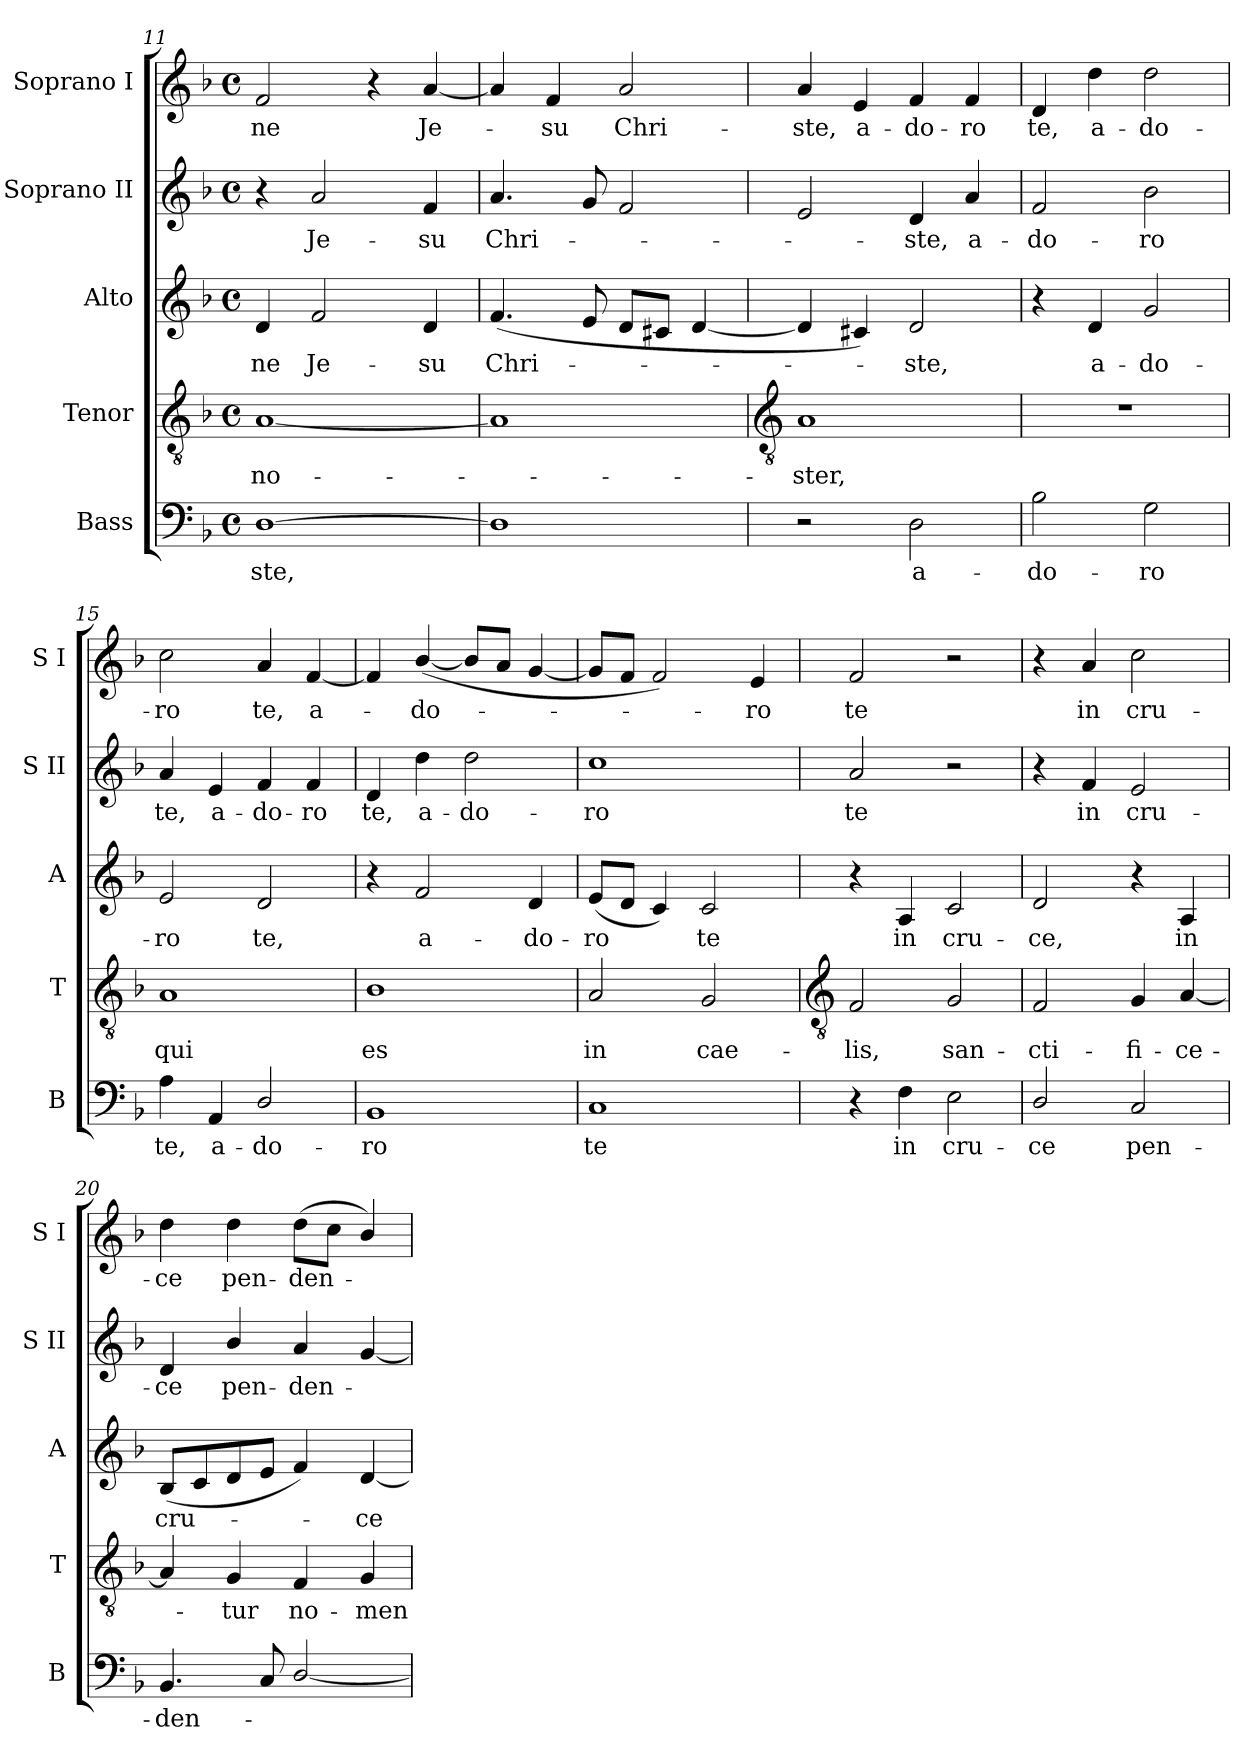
**kern	**text	**kern	**text	**kern	**text	**kern	**text	**kern	**text
*part5	*part5	*part4	*part4	*part3	*part3	*part2	*part2	*part1	*part1
*staff5	*staff5	*staff4	*staff4	*staff3	*staff3	*staff2	*staff2	*staff1	*staff1
*I"Bass	*	*I"Tenor	*	*I"Alto	*	*I"Soprano II	*	*I"Soprano I	*
*I'B	*	*I'T	*	*I'A	*	*I'S II	*	*I'S I	*
*clefF4	*	*clefGv2	*	*clefG2	*	*clefG2	*	*clefG2	*
*k[b-]	*	*k[b-]	*	*k[b-]	*	*k[b-]	*	*k[b-]	*
*F:	*	*F:	*	*F:	*	*F:	*	*F:	*
*M4/4	*	*M4/4	*	*M4/4	*	*M4/4	*	*M4/4	*
*met(c)	*	*met(c)	*	*met(c)	*	*met(c)	*	*met(c)	*
=11	=11	=11	=11	=11	=11	=11	=11	=11	=11
!	!LO:LY:b	!	!LO:LY:b	!	!LO:LY:b	!	!	!	!LO:LY:b
[1D	-ste,	[1A	no-	4d	-ne	4r	.	2f	-ne
!	!	!	!	!	!LO:LY:b	!	!LO:LY:b	!	!
.	.	.	.	2f	Je-	2a	Je-	.	.
.	.	.	.	.	.	.	.	4r	.
!	!	!	!	!	!LO:LY:b	!	!LO:LY:b	!	!LO:LY:b
.	.	.	.	4d	-su	4f	-su	[4a	Je-
=12	=12	=12	=12	=12	=12	=12	=12	=12	=12
!	!	!	!	!	!LO:LY:b	!	!LO:LY:b	!	!
1D]	.	1A]	.	(<4.f	Chri-	4.a	Chri-	4a]	.
!	!	!	!	!	!	!	!	!	!LO:LY:b
.	.	.	.	.	.	.	.	4f	su
.	.	.	.	8e	.	8g	.	.	.
!	!	!	!	!	!	!	!	!	!LO:LY:b
.	.	.	.	8dL	.	2f	.	2a	Chri-
.	.	.	.	8c#XJ	.	.	.	.	.
.	.	.	.	[4d	.	.	.	.	.
!!LO:LB:g=z
=13	=13	=13	=13	=13	=13	=13	=13	=13	=13
*	*	*clefGv2	*	*	*	*	*	*	*
!	!	!	!LO:LY:b	!	!	!	!	!	!LO:LY:b
2r	.	1A	ster,	4d]	.	2e	.	4a	-ste,
!	!	!	!	!	!	!	!	!	!LO:LY:b
.	.	.	.	4c#X)	.	.	.	4e	a-
!	!LO:LY:b	!	!	!	!LO:LY:b	!	!LO:LY:b	!	!LO:LY:b
2D	a-	.	.	2d	-ste,	4d	ste,	4f	-do-
!	!	!	!	!	!	!	!LO:LY:b	!	!LO:LY:b
.	.	.	.	.	.	4a	a-	4f	-ro
=14	=14	=14	=14	=14	=14	=14	=14	=14	=14
!	!LO:LY:b	!	!	!	!	!	!LO:LY:b	!	!LO:LY:b
2B-	-do-	1r	.	4r	.	2f	-do-	4d	te,
!	!	!	!	!	!LO:LY:b	!	!	!	!LO:LY:b
.	.	.	.	4d	a-	.	.	4dd	a-
!	!LO:LY:b	!	!	!	!LO:LY:b	!	!LO:LY:b	!	!LO:LY:b
2G	-ro	.	.	2g	-do-	2b-	-ro	2dd	-do-
=15	=15	=15	=15	=15	=15	=15	=15	=15	=15
!	!LO:LY:b	!	!LO:LY:b	!	!LO:LY:b	!	!LO:LY:b	!	!LO:LY:b
4A	te,	1A	qui	2e	-ro	4a	te,	2cc	-ro
!	!LO:LY:b	!	!	!	!	!	!LO:LY:b	!	!
4AA	a-	.	.	.	.	4e	a-	.	.
!	!LO:LY:b	!	!	!	!LO:LY:b	!	!LO:LY:b	!	!LO:LY:b
2D/	-do-	.	.	2d	te,	4f	-do-	4a	te,
!	!	!	!	!	!	!	!LO:LY:b	!	!LO:LY:b
.	.	.	.	.	.	4f	-ro	[4f	a-
=16	=16	=16	=16	=16	=16	=16	=16	=16	=16
!	!LO:LY:b	!	!LO:LY:b	!	!	!	!LO:LY:b	!	!
1BB-	-ro	1B-	es	4r	.	4d	te,	4f]	.
!	!	!	!	!	!LO:LY:b	!	!LO:LY:b	!	!LO:LY:b
.	.	.	.	2f	a-	4dd	a-	(<[4b-/	do-
!	!	!	!	!	!	!	!LO:LY:b	!	!
.	.	.	.	.	.	2dd	-do-	8b-L]	.
.	.	.	.	.	.	.	.	8aJ	.
!	!	!	!	!	!LO:LY:b	!	!	!	!
.	.	.	.	4d	-do-	.	.	[4g	.
=17	=17	=17	=17	=17	=17	=17	=17	=17	=17
!	!LO:LY:b	!	!LO:LY:b	!	!LO:LY:b	!	!LO:LY:b	!	!
1C	te	2A	in	(<8eL	-ro	1cc	-ro	8gL]	.
.	.	.	.	8dJ	.	.	.	8fJ	.
.	.	.	.	4c)	.	.	.	2f)	.
!	!	!	!LO:LY:b	!	!LO:LY:b	!	!	!	!
.	.	2G	cae-	2c	te	.	.	.	.
!	!	!	!	!	!	!	!	!	!LO:LY:b
.	.	.	.	.	.	.	.	4e	ro
!!LO:LB:g=z
=18	=18	=18	=18	=18	=18	=18	=18	=18	=18
*	*	*clefGv2	*	*	*	*	*	*	*
!	!	!	!LO:LY:b	!	!	!	!LO:LY:b	!	!LO:LY:b
4r	.	2F	-lis,	4r	.	2a	te	2f	te
!	!LO:LY:b	!	!	!	!LO:LY:b	!	!	!	!
4F	in	.	.	4A	in	.	.	.	.
!	!LO:LY:b	!	!LO:LY:b	!	!LO:LY:b	!	!	!	!
2E	cru-	2G	san-	2c	cru-	2r	.	2r	.
=19	=19	=19	=19	=19	=19	=19	=19	=19	=19
!	!LO:LY:b	!	!LO:LY:b	!	!LO:LY:b	!	!	!	!
2D/	-ce	2F	-cti-	2d	-ce,	4r	.	4r	.
!	!	!	!	!	!	!	!LO:LY:b	!	!LO:LY:b
.	.	.	.	.	.	4f	in	4a	in
!	!LO:LY:b	!	!LO:LY:b	!	!	!	!LO:LY:b	!	!LO:LY:b
2C	pen-	4G	-fi-	4r	.	2e	cru-	2cc	cru-
!	!	!	!LO:LY:b	!	!LO:LY:b	!	!	!	!
.	.	[4A	-ce-	4A	in	.	.	.	.
=20	=20	=20	=20	=20	=20	=20	=20	=20	=20
!	!LO:LY:b	!	!	!	!LO:LY:b	!	!LO:LY:b	!	!LO:LY:b
4.BB-	-den-	4A]	.	(<8B-L	cru-	4d	-ce	4dd	-ce
.	.	.	.	8c	.	.	.	.	.
!	!	!	!LO:LY:b	!	!	!	!LO:LY:b	!	!LO:LY:b
.	.	4G	tur	8d	.	4b-/	pen-	4dd	pen-
8C	.	.	.	8eJ	.	.	.	.	.
!	!	!	!LO:LY:b	!	!	!	!LO:LY:b	!	!LO:LY:b
[2D/	.	4F	no-	4f)	.	4a	-den-	(>8ddL	-den-
.	.	.	.	.	.	.	.	8ccJ	.
!	!	!	!LO:LY:b	!	!LO:LY:b	!	!	!	!
.	.	4G	-men	[4d	ce	[4g	.	4b-/)	.
=	=	=	=	=	=	=	=	=	=
*-	*-	*-	*-	*-	*-	*-	*-	*-	*-
